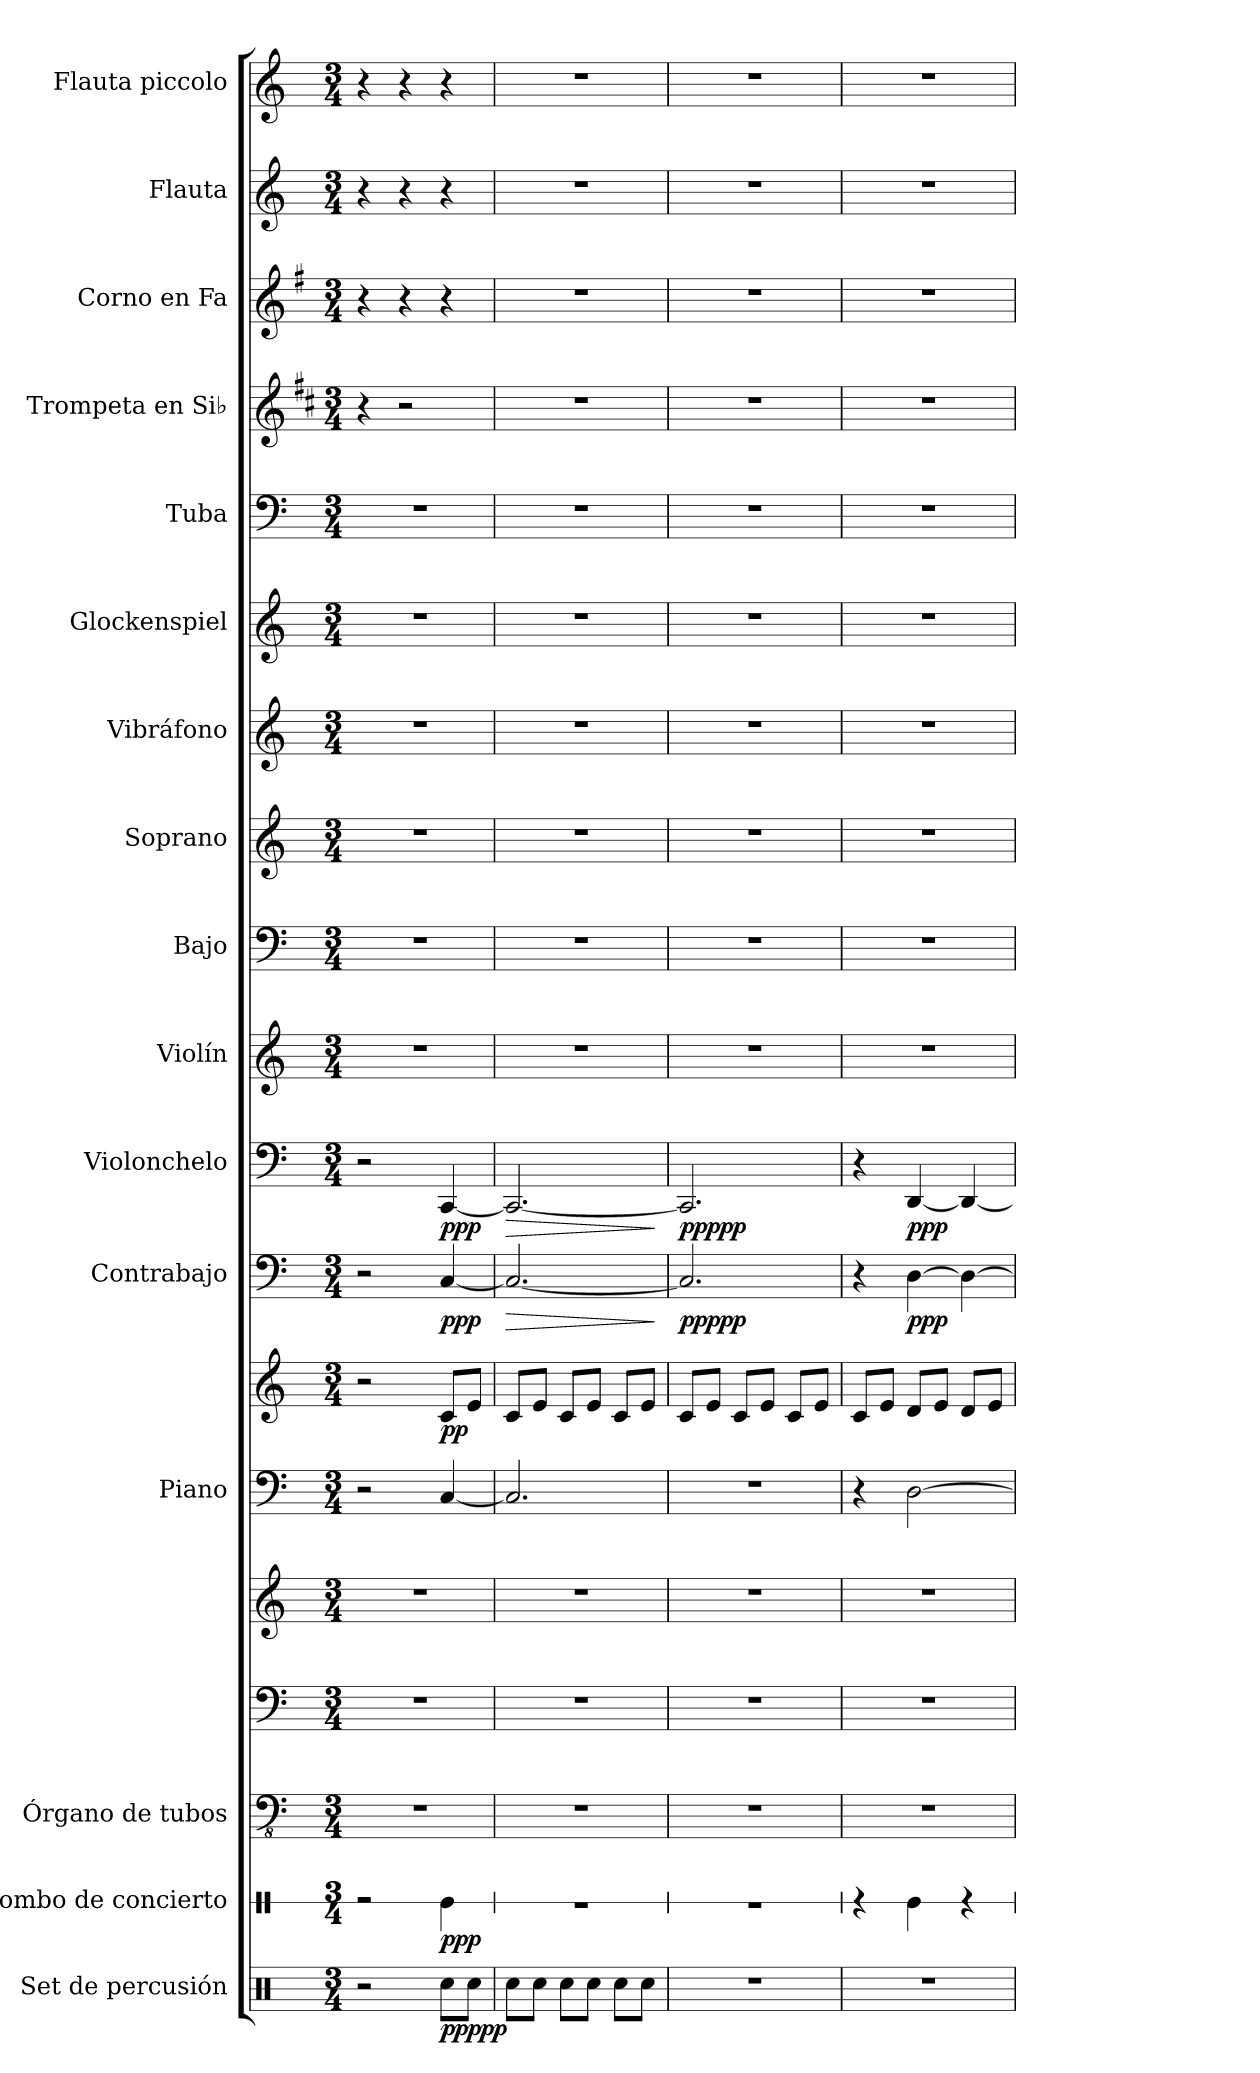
**kern	**dynam	**kern	**dynam	**kern	**kern	**kern	**kern	**kern	**dynam	**kern	**dynam	**kern	**dynam	**kern	**kern	**kern	**kern	**kern	**kern	**kern	**kern	**kern	**kern
*part16	*part16	*part15	*part15	*part14	*part14	*part14	*part13	*part13	*part13	*part12	*part12	*part11	*part11	*part10	*part9	*part8	*part7	*part6	*part5	*part4	*part3	*part2	*part1
*staff19	*staff19	*staff18	*staff18	*staff17	*staff16	*staff15	*staff14	*staff13	*staff13/14	*staff12	*staff12	*staff11	*staff11	*staff10	*staff9	*staff8	*staff7	*staff6	*staff5	*staff4	*staff3	*staff2	*staff1
*I"Set de percusión	*	*I"Bombo de concierto	*	*I"Órgano de tubos	*	*	*I"Piano	*	*	*I"Contrabajo	*	*I"Violonchelo	*	*I"Violín	*I"Bajo	*I"Soprano	*I"Vibráfono	*I"Glockenspiel	*I"Tuba	*I"Trompeta en Si♭	*I"Corno en Fa	*I"Flauta	*I"Flauta piccolo
*	*	*I'Bom. Conc.	*	*	*	*	*I'Pno.	*	*	*I'Cb.	*	*I'Vc.	*	*I'Vln.	*I'B.	*I'S.	*I'Vib.	*I'Glock.	*I'Tba.	*I'Tpt. Si♭	*I'Cor. Fa	*I'Fl.	*I'Picc.
*	*	*stria1	*	*	*	*	*	*	*	*	*	*	*	*	*	*	*	*	*	*	*	*	*
*clefX	*	*clefX	*	*clefFv4	*clefF4	*clefG2	*clefF4	*clefG2	*	*clefF4	*	*clefF4	*	*clefG2	*clefF4	*clefG2	*clefG2	*clefG2	*clefF4	*clefG2	*clefG2	*clefG2	*clefG2
*	*	*	*	*	*	*	*	*	*	*ITrd7c12	*	*	*	*	*	*	*	*ITrd-14c-24	*	*ITrd1c2	*ITrd4c7	*	*ITrd-7c-12
*k[]	*	*k[]	*	*k[]	*k[]	*k[]	*k[]	*k[]	*	*k[]	*	*k[]	*	*k[]	*k[]	*k[]	*k[]	*k[]	*k[]	*k[]	*k[]	*k[]	*k[]
*M3/4	*	*M3/4	*	*M3/4	*M3/4	*M3/4	*M3/4	*M3/4	*	*M3/4	*	*M3/4	*	*M3/4	*M3/4	*M3/4	*M3/4	*M3/4	*M3/4	*M3/4	*M3/4	*M3/4	*M3/4
*MM80	*	*MM80	*	*MM80	*MM80	*MM80	*MM80	*MM80	*	*MM80	*	*MM80	*	*MM80	*MM80	*MM80	*MM80	*MM80	*MM80	*MM80	*MM80	*MM80	*MM80
=1	=1	=1	=1	=1	=1	=1	=1	=1	=1	=1	=1	=1	=1	=1	=1	=1	=1	=1	=1	=1	=1	=1	=1
2r	.	2r	.	2.r	2.r	2.r	2r	2r	.	2r	.	2r	.	2.r	2.r	2.r	2.r	2.r	2.r	4r	4r	4r	4r
.	.	.	.	.	.	.	.	.	.	.	.	.	.	.	.	.	.	.	.	2r	4r	4r	4r
!	!LO:DY:b	!	!LO:DY:b	!	!	!	!	!	!LO:DY:b	!	!LO:DY:b	!	!LO:DY:b	!	!	!	!	!	!	!	!	!	!
8Rcc\L	ppppp	4Re\	ppp	.	.	.	[4C/	8c/L	pp	[4CC/	ppp	[4CC/	ppp	.	.	.	.	.	.	.	4r	4r	4r
8Rcc\J	.	.	.	.	.	.	.	8e/J	.	.	.	.	.	.	.	.	.	.	.	.	.	.	.
=2	=2	=2	=2	=2	=2	=2	=2	=2	=2	=2	=2	=2	=2	=2	=2	=2	=2	=2	=2	=2	=2	=2	=2
!	!	!	!	!	!	!	!	!	!	!	!LO:HP:b	!	!LO:HP:b	!	!	!	!	!	!	!	!	!	!
8Rcc\L	.	2.r	.	2.r	2.r	2.r	2.C/]	8c/L	.	2.CC/_	>	2.CC/_	>	2.r	2.r	2.r	2.r	2.r	2.r	2.r	2.r	2.r	2.r
8Rcc\J	.	.	.	.	.	.	.	8e/J	.	.	.	.	.	.	.	.	.	.	.	.	.	.	.
8Rcc\L	.	.	.	.	.	.	.	8c/L	.	.	.	.	.	.	.	.	.	.	.	.	.	.	.
8Rcc\J	.	.	.	.	.	.	.	8e/J	.	.	.	.	.	.	.	.	.	.	.	.	.	.	.
8Rcc\L	.	.	.	.	.	.	.	8c/L	.	.	.	.	.	.	.	.	.	.	.	.	.	.	.
8Rcc\J	.	.	.	.	.	.	.	8e/J	.	.	.	.	.	.	.	.	.	.	.	.	.	.	.
.	.	.	.	.	.	.	.	.	.	.	]	.	]	.	.	.	.	.	.	.	.	.	.
=3	=3	=3	=3	=3	=3	=3	=3	=3	=3	=3	=3	=3	=3	=3	=3	=3	=3	=3	=3	=3	=3	=3	=3
!	!	!	!	!	!	!	!	!	!	!	!LO:DY:b	!	!LO:DY:b	!	!	!	!	!	!	!	!	!	!
2.r	.	2.r	.	2.r	2.r	2.r	2.r	8c/L	.	2.CC/]	ppppp	2.CC/]	ppppp	2.r	2.r	2.r	2.r	2.r	2.r	2.r	2.r	2.r	2.r
.	.	.	.	.	.	.	.	8e/J	.	.	.	.	.	.	.	.	.	.	.	.	.	.	.
.	.	.	.	.	.	.	.	8c/L	.	.	.	.	.	.	.	.	.	.	.	.	.	.	.
.	.	.	.	.	.	.	.	8e/J	.	.	.	.	.	.	.	.	.	.	.	.	.	.	.
.	.	.	.	.	.	.	.	8c/L	.	.	.	.	.	.	.	.	.	.	.	.	.	.	.
.	.	.	.	.	.	.	.	8e/J	.	.	.	.	.	.	.	.	.	.	.	.	.	.	.
=4	=4	=4	=4	=4	=4	=4	=4	=4	=4	=4	=4	=4	=4	=4	=4	=4	=4	=4	=4	=4	=4	=4	=4
2.r	.	4r	.	2.r	2.r	2.r	4r	8c/L	.	4r	.	4r	.	2.r	2.r	2.r	2.r	2.r	2.r	2.r	2.r	2.r	2.r
.	.	.	.	.	.	.	.	8e/J	.	.	.	.	.	.	.	.	.	.	.	.	.	.	.
!	!	!	!	!	!	!	!	!	!	!	!LO:DY:b	!	!LO:DY:b	!	!	!	!	!	!	!	!	!	!
.	.	4Re\	.	.	.	.	[2D\	8d/L	.	[4DD\	ppp	[4DD/	ppp	.	.	.	.	.	.	.	.	.	.
.	.	.	.	.	.	.	.	8e/J	.	.	.	.	.	.	.	.	.	.	.	.	.	.	.
.	.	4r	.	.	.	.	.	8d/L	.	4DD\_	.	4DD/_	.	.	.	.	.	.	.	.	.	.	.
.	.	.	.	.	.	.	.	8e/J	.	.	.	.	.	.	.	.	.	.	.	.	.	.	.
=	=	=	=	=	=	=	=	=	=	=	=	=	=	=	=	=	=	=	=	=	=	=	=
*-	*-	*-	*-	*-	*-	*-	*-	*-	*-	*-	*-	*-	*-	*-	*-	*-	*-	*-	*-	*-	*-	*-	*-
